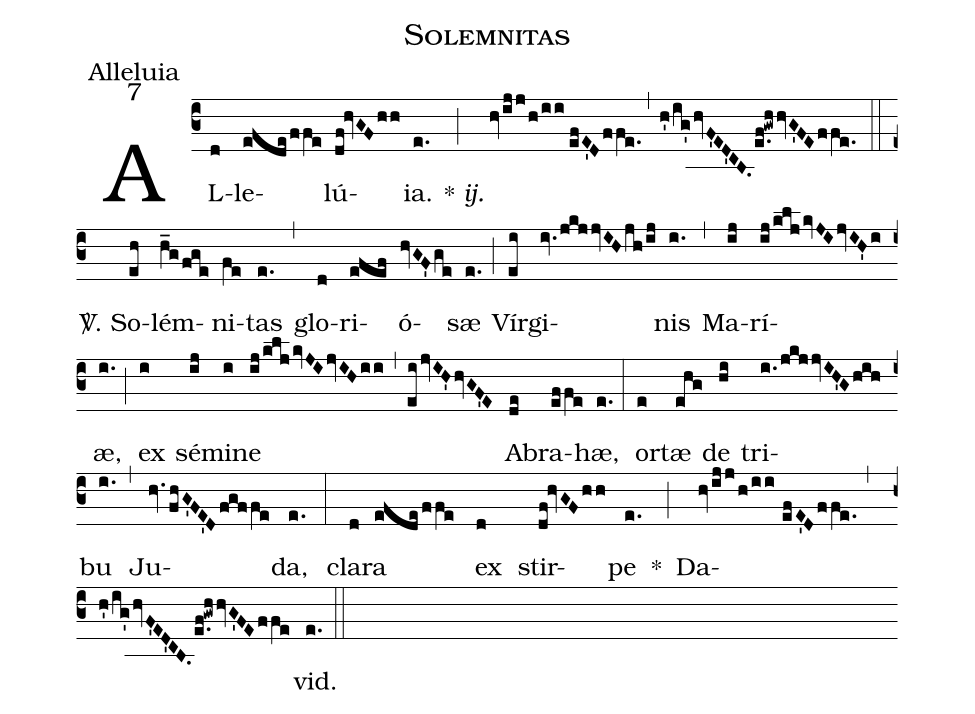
name:Solemnitas;
office-part:Alleluia;
mode:7;
%%
(c3) AL(d)le(efdeffe)lú(df!hvGFhh)ia.(e.) {*}~<i>ij.</i>(;) (hvijj/h/ii//efE'Dffe.) (,) (h'/ig'hvF'ED'CB.e.f!gwhhvG'FEffe.) (::)
<sp>V/</sp>. So(eh)lém(h_gfge)ni(fe)tas(e.) (,) glo(d)ri(efef)ó(hvGF'ge)sæ(e.) (;) Vír(ei)gi(iv.jkj/!jvIHjh/ij)nis(i.) (,) Ma(ij)rí(ij/kljkvJIjvIH'i)æ,(i.) (;) ex(i) sé(ij)mi(i)ne(ij/kljkvJIjvIHii) (,) (eijvIH'hvGF'E) A(de)bra(effe)hæ,(e.) (:)
or(e)tæ(ehg) de(hi) tri(i./jkjjvIH'Ghih)bu(i.) (,) Ju(hv.fhG'FE'Dfgffe)da,(e.) (:)
cla(d)ra(efdeffe) ex(d) stir(df!hvGFhh)pe(e.) *(;)
Da(hvijj/h/ii//efE'Dffe.)(,)(h'/ig'hvF'ED'CB.e.f!gwhhvG'FEffe)vid.(e.) (::)
